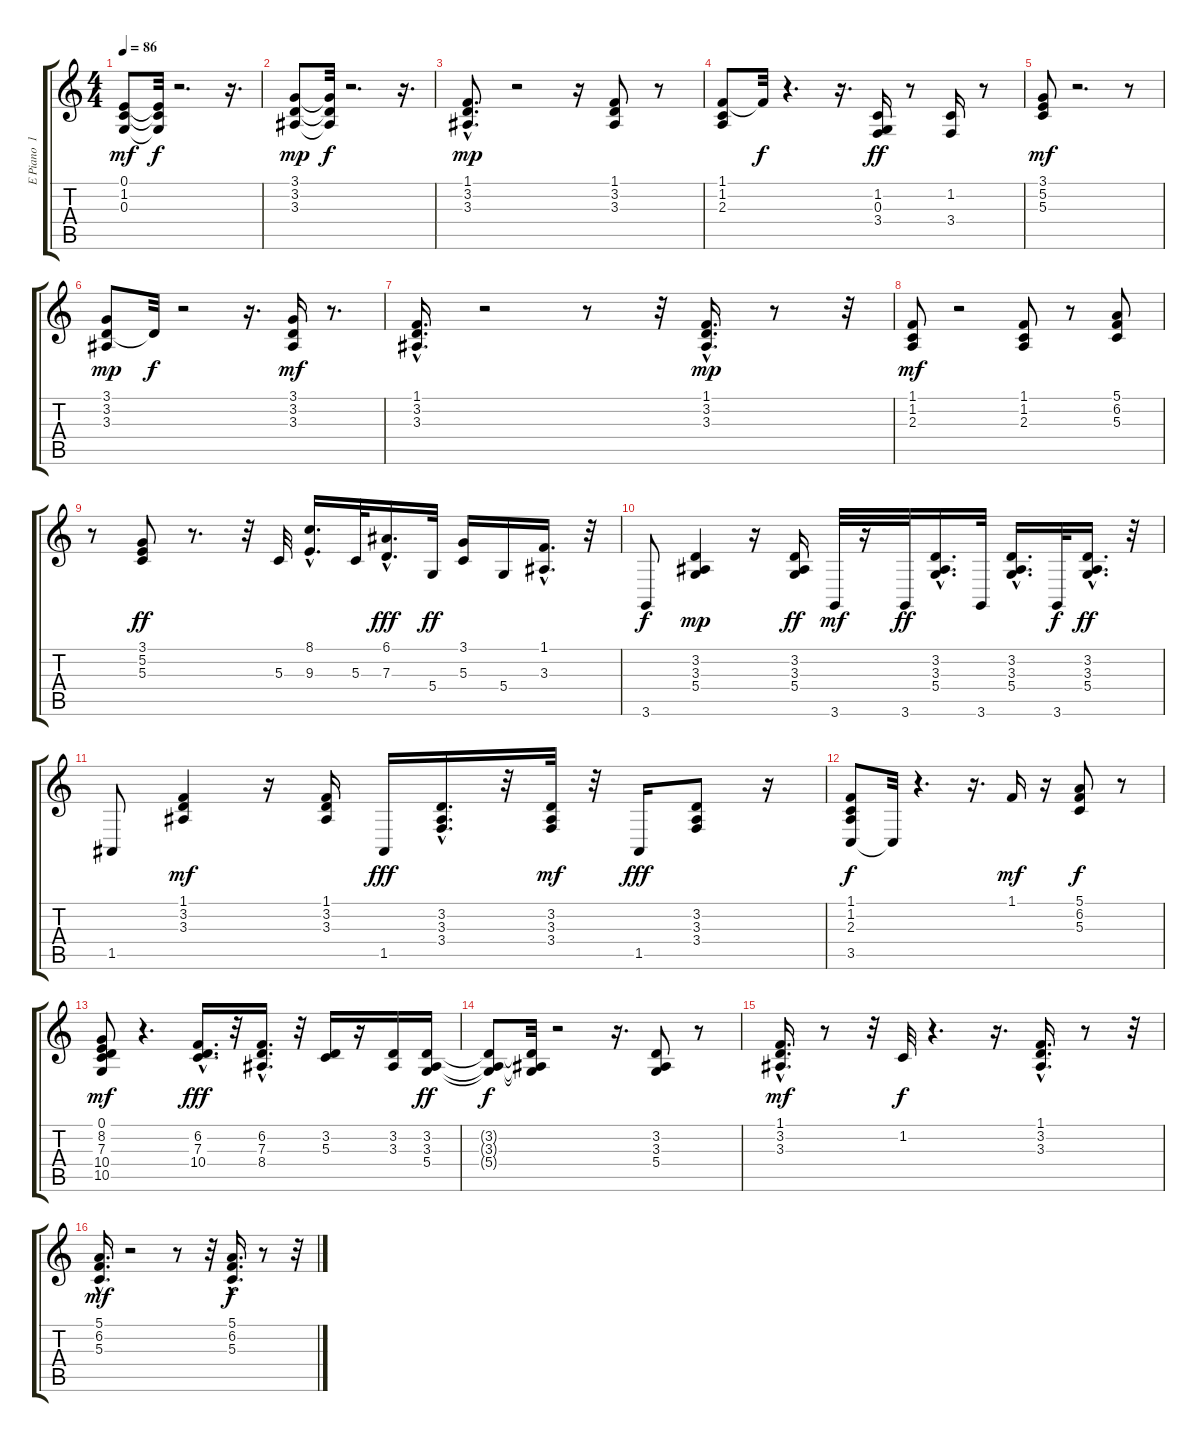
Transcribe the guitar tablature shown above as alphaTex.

\track ("E Piano  1" "E Piano  1") {instrument electricpiano1}
\staff {score tabs}
\tuning (E4 B3 G3 D3 A2 E2) {hide}
\ts (4 4)
\tempo 86
\clef g2
\ks c
(0.1 1.2 0.3).8{dy mf} (0.1{t} 1.2{t} 0.3{t}).32{dy f} r.2{d} r.16{d} |
(3.1 3.2 3.3).8{dy mp} (3.1{t} 3.2{t} 3.3{t}).32{dy f} r.2{d} r.16{d} |
(1.1{hac} 3.2{hac} 3.3{hac}).8{d dy mp} r.2 r.16 (1.1 3.2 3.3).8 r.8 |
(1.1 1.2 2.3).8 1.1{t}.32{dy f} r.4{d} r.16{d} (1.2 0.3 3.4).16{dy ff} r.8 (1.2 3.4).16 r.8 |
(3.1 5.2 5.3).8{dy mf} r.2{d} r.8 |
(3.1 3.2 3.3).8{dy mp} 3.2{t}.32{dy f} r.2 r.16{d} (3.1 3.2 3.3).16{dy mf} r.8{d} |
(1.1{hac} 3.2{hac} 3.3{hac}).16{d} r.2 r.8 r.32 (1.1{hac} 3.2{hac} 3.3{hac}).16{d dy mp} r.8 r.32 |
(1.1 1.2 2.3).8{dy mf} r.2 (1.1 1.2 2.3).8 r.8 (5.1 6.2 5.3).8 |
r.8 (3.1 5.2 5.3).8{dy ff} r.8{d} r.32 5.3.32 (8.1{hac} 9.3{hac}).16{d} 5.3.32 (6.1{hac} 7.3{hac}).16{d dy fff} 5.4.32{dy ff} (3.1 5.3).16 5.4.16 (1.1{hac} 3.3{hac}).16{d} r.32 |
3.6.8{dy f} (3.2 3.3 5.4).4{dy mp} r.16 (3.2 3.3 5.4).16{dy ff} 3.6.32{dy mf} r.16 3.6.32{dy ff} (3.2{hac} 3.3{hac} 5.4{hac}).16{d} 3.6.32 (3.2{hac} 3.3{hac} 5.4{hac}).16{d} 3.6.32{dy f} (3.2{hac} 3.3{hac} 5.4{hac}).16{d dy ff} r.32 |
1.5.8 (1.1 3.2 3.3).4{dy mf} r.16 (1.1 3.2 3.3).16 1.5.16{dy fff} (3.2{hac} 3.3{hac} 3.4{hac}).16{d} r.32 (3.2 3.3 3.4).32{dy mf} r.32 1.5.16{dy fff} (3.2 3.3 3.4).8 r.16 |
(1.1 1.2 2.3 3.5).8{dy f} 3.5{t}.32 r.4{d} r.16{d} 1.1.16{dy mf} r.16 (5.1 6.2 5.3).8{dy f} r.8 |
(0.1 8.2 7.3 10.4 10.5).8{dy mf} r.4{d} (6.2{hac} 7.3{hac} 10.4{hac}).16{d dy fff} r.32 (6.2{hac} 7.3{hac} 8.4{hac}).16{d} r.32 (3.2 5.3).16 r.16 (3.2 3.3).16 (3.2 3.3 5.4).16{dy ff} |
(3.2{t} 3.3{t} 5.4{t}).8{dy f} (3.2{t} 3.3{t} 5.4{t}).32 r.2 r.16{d} (3.2 3.3 5.4).8 r.8 |
(1.1{hac} 3.2{hac} 3.3{hac}).16{d dy mf} r.8 r.32 1.2.32{dy f} r.4{d} r.16{d} (1.1{hac} 3.2{hac} 3.3{hac}).16{d} r.8 r.32 |
(5.1{hac} 6.2{hac} 5.3{hac}).16{d dy mf} r.2 r.8 r.32 (5.1{hac} 6.2{hac} 5.3{hac}).16{d dy f} r.8 r.32
